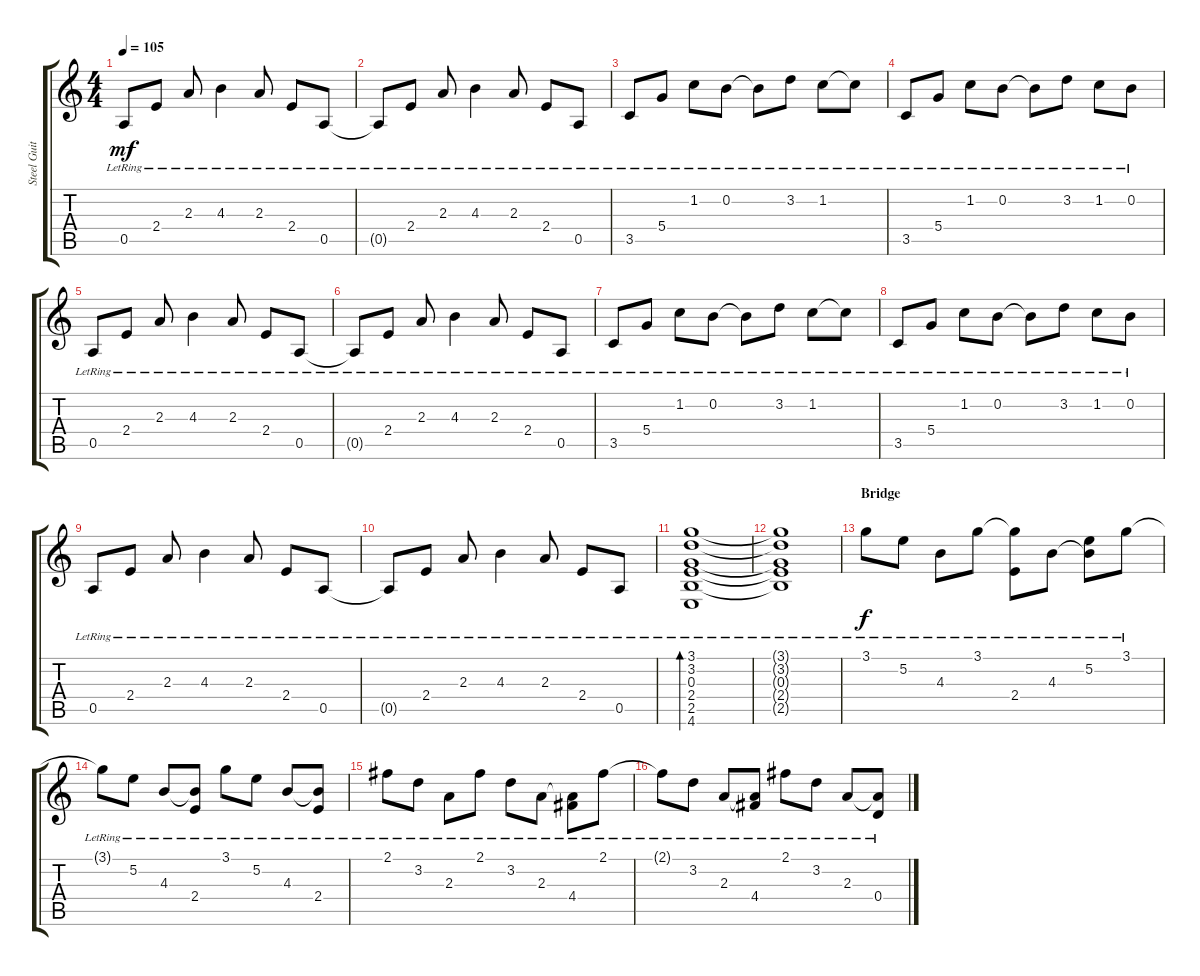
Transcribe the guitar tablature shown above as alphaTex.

\track ("Steel Guitar 1" "Steel Guit") {instrument acousticguitarsteel}
\staff {score tabs}
\tuning (E4 B3 G3 D3 A2 C2) {hide}
\ts (4 4)
\tempo 105
\clef g2
\ks c
0.5{lr}.8{dy mf} 2.4{lr}.8 2.3{lr}.8 4.3{lr}.4 2.3{lr}.8 2.4{lr}.8 0.5{lr}.8 |
0.5{lr t}.8 2.4{lr}.8 2.3{lr}.8 4.3{lr}.4 2.3{lr}.8 2.4{lr}.8 0.5{lr}.8 |
3.5{lr}.8 5.4{lr}.8 1.2{lr}.8 0.2{lr}.8 0.2{lr t}.8 3.2{lr}.8 1.2{lr}.8 1.2{lr t}.8 |
3.5{lr}.8 5.4{lr}.8 1.2{lr}.8 0.2{lr}.8 0.2{lr t}.8 3.2{lr}.8 1.2{lr}.8 0.2{lr}.8 |
0.5{lr}.8 2.4{lr}.8 2.3{lr}.8 4.3{lr}.4 2.3{lr}.8 2.4{lr}.8 0.5{lr}.8 |
0.5{lr t}.8 2.4{lr}.8 2.3{lr}.8 4.3{lr}.4 2.3{lr}.8 2.4{lr}.8 0.5{lr}.8 |
3.5{lr}.8 5.4{lr}.8 1.2{lr}.8 0.2{lr}.8 0.2{lr t}.8 3.2{lr}.8 1.2{lr}.8 1.2{lr t}.8 |
3.5{lr}.8 5.4{lr}.8 1.2{lr}.8 0.2{lr}.8 0.2{lr t}.8 3.2{lr}.8 1.2{lr}.8 0.2{lr}.8 |
0.5{lr}.8 2.4{lr}.8 2.3{lr}.8 4.3{lr}.4 2.3{lr}.8 2.4{lr}.8 0.5{lr}.8 |
0.5{lr t}.8 2.4{lr}.8 2.3{lr}.8 4.3{lr}.4 2.3{lr}.8 2.4{lr}.8 0.5{lr}.8 |
(3.1{lr} 3.2{lr} 0.3{lr} 2.4{lr} 2.5{lr} 4.6{lr}).1{bd 120} |
(3.1{lr t} 3.2{lr t} 0.3{lr t} 2.4{lr t} 2.5{lr t}).1 |
\section ("" "Bridge")
3.1{lr}.8{dy f} 5.2{lr}.8 4.3{lr}.8 3.1{lr}.8 (3.1{lr t} 2.4{lr}).8 4.3{lr}.8 (5.2{lr} 4.3{lr t}).8 3.1{lr}.8 |
3.1{lr t}.8 5.2{lr}.8 4.3{lr}.8 (4.3{lr t} 2.4{lr}).8 3.1{lr}.8 5.2{lr}.8 4.3{lr}.8 (4.3{lr t} 2.4{lr}).8 |
2.1{lr}.8 3.2{lr}.8 2.3{lr}.8 2.1{lr}.8 3.2{lr}.8 2.3{lr}.8 (2.3{lr t} 4.4{lr}).8 2.1{lr}.8 |
2.1{lr t}.8 3.2{lr}.8 2.3{lr}.8 (2.3{lr t} 4.4{lr}).8 2.1{lr}.8 3.2{lr}.8 2.3{lr}.8 (2.3{lr t} 0.4{lr}).8
